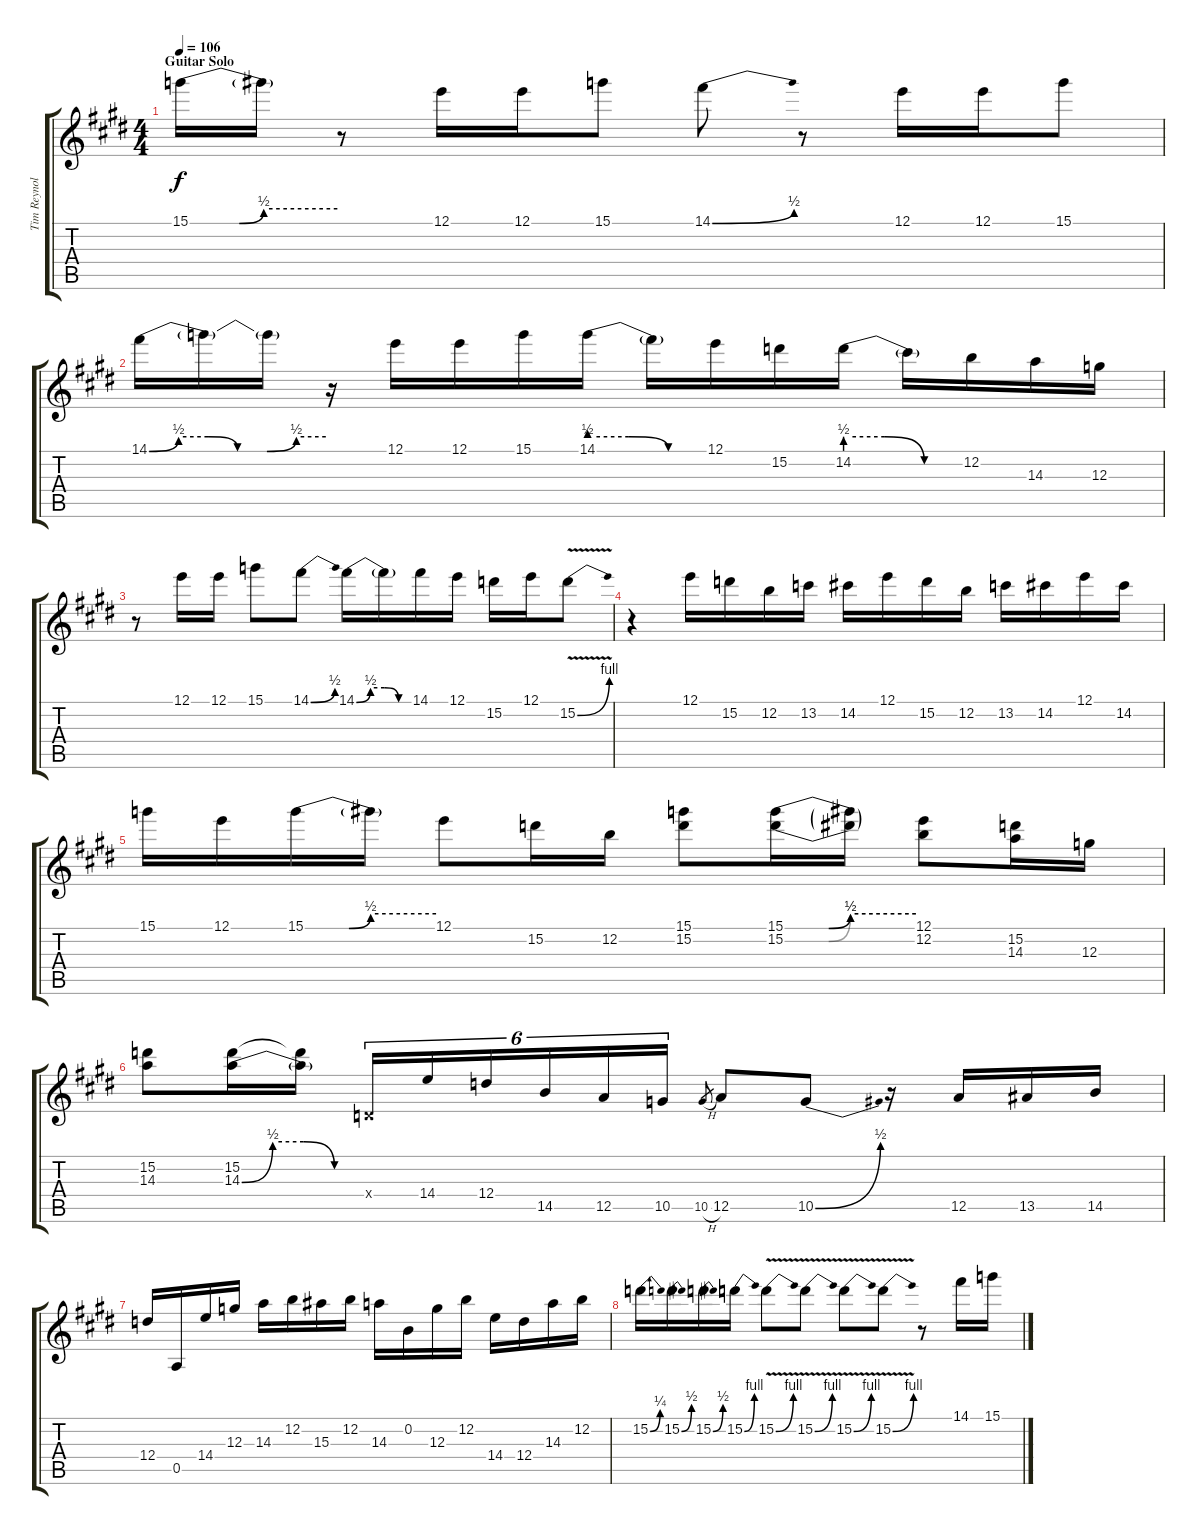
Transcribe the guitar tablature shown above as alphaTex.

\track ("Tim Reynolds" "Tim Reynol") {instrument acousticguitarsteel}
\staff {score tabs}
\tuning (E4 B3 G3 D3 A2 E2) {hide}
\ts (4 4)
\section ("" "Guitar Solo")
\tempo 106
\clef g2
\ks e
15.1{be (custom 0 0 20 0 30 2 60 2)}.16{dy f} 15.1{t}.16 r.8 12.1.16 12.1.16 15.1.8 14.1{be (bend 0 0 60 2)}.8 r.8 12.1.16 12.1.16 15.1.8 |
14.1{be (custom 0 0 10 2 20 2 30 0 40 0 50 2 60 2)}.16 14.1{t}.16 14.1{t}.16 r.16 12.1.16 12.1.16 15.1.16 14.1{be (custom 0 2 20 2 40 0 60 0)}.16 14.1{t}.16 12.1.16 15.2.16 14.2{be (custom 0 2 20 2 40 0 60 0)}.16 14.2{t}.16 12.2.16 14.3.16 12.3.16 |
r.8 12.1.16 12.1.16 15.1.8 14.1{be (bend 0 0 60 2)}.8 14.1{be (custom 0 0 15 2 30 2 45 0 60 0)}.16 14.1{t}.16 14.1.16 12.1.16 15.2.16 12.1.16 15.2{be (bend 0 0 60 4) v}.8 |
r.4 12.1.16 15.2.16 12.2.16 13.2.16 14.2.16 12.1.16 15.2.16 12.2.16 13.2.16 14.2.16 12.1.16 14.2.16 |
15.1.16 12.1.16 15.1{be (custom 0 0 20 0 30 2 60 2)}.16 15.1{t}.16 12.1.8 15.2.16 12.2.16 (15.1 15.2).8 (15.1{be (custom 0 0 20 0 30 2 60 2)} 15.2{be (custom 0 0 20 0 30 2 60 2)}).16 (15.1{t} 15.2{t}).16 (12.1 12.2).8 (15.2 14.3).16 12.3.16 |
(15.2 14.3).8 (15.2 14.3{be (custom 0 0 15 2 30 2 45 0 60 0)}).16 (15.2{t} 14.3{t}).16 0.4{x}.16{tu (6 4)} 14.4.16{tu (6 4)} 12.4.16{tu (6 4)} 14.5.16{tu (6 4)} 12.5.16{tu (6 4)} 10.5.16{tu (6 4)} 10.5{h}.8{gr} 12.5.8 10.5{be (bend 0 0 60 2)}.8 r.16 12.5.16 13.5.16 14.5.16 |
12.4.16 0.5.16 14.4.16 12.3.16 14.3.16 12.2.16 15.3.16 12.2.16 14.3.16 0.2.16 12.3.16 12.2.16 14.4.16 12.4.16 14.3.16 12.2.16 |
15.2{be (bend 0 0 60 1)}.16 15.2{be (bend 0 0 60 2)}.16 15.2{be (bend 0 0 60 2)}.16 15.2{be (bend 0 0 60 4)}.16 15.2{be (bend 0 0 60 4) v}.8 15.2{be (bend 0 0 60 4) v}.8 15.2{be (bend 0 0 60 4) v}.8 15.2{be (bend 0 0 60 4) v}.8 r.8 14.1.16 15.1.16
